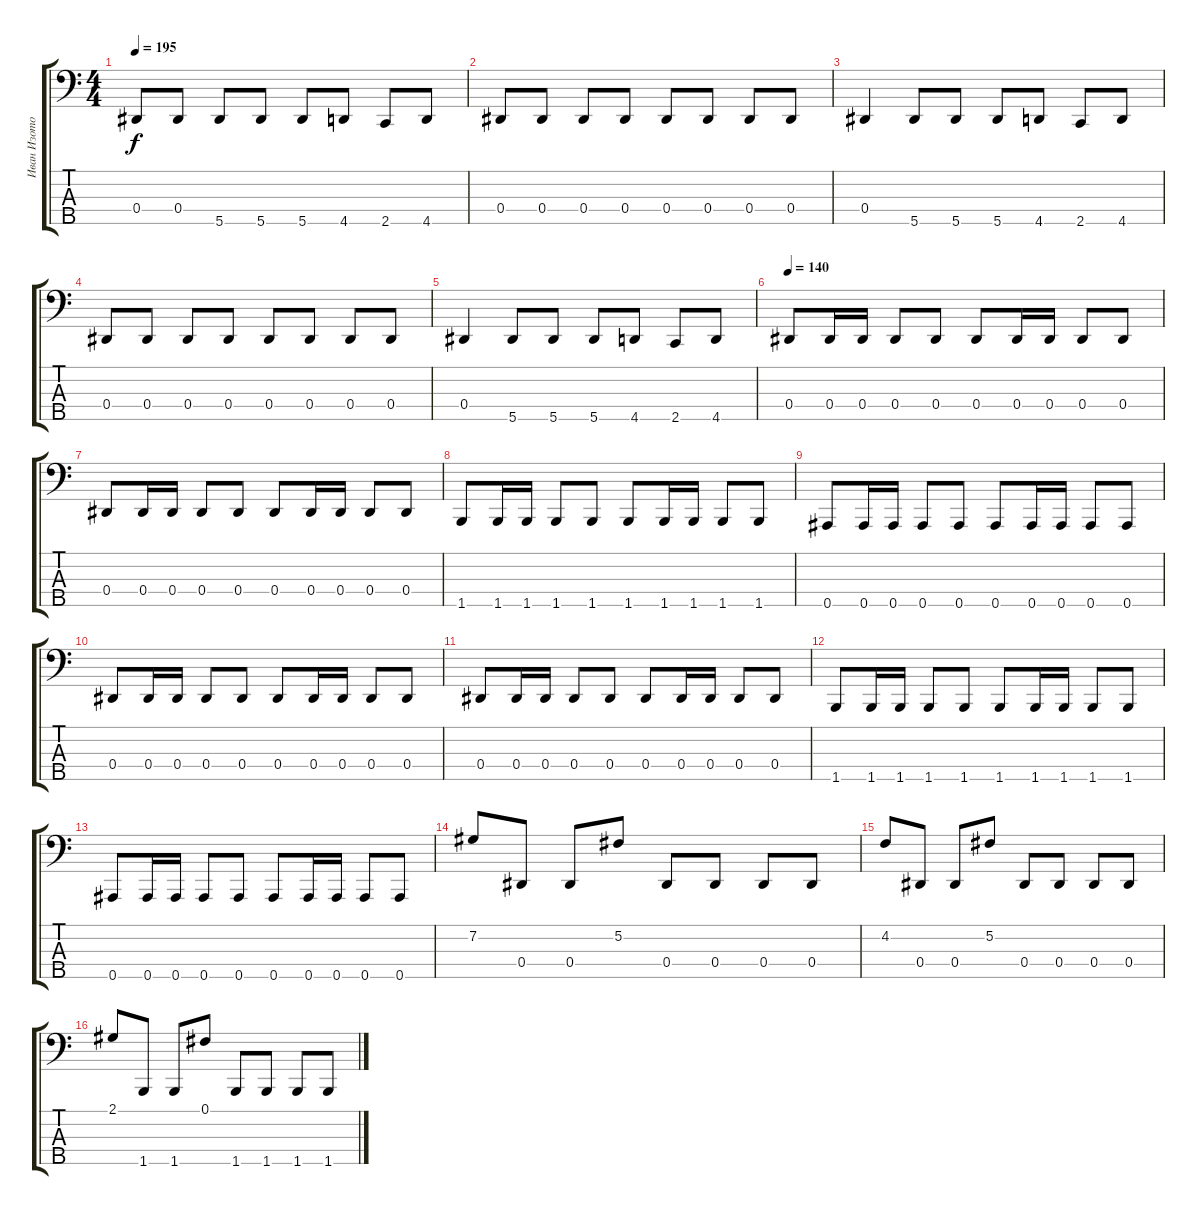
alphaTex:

\track ("Иван Изотов" "Иван Изото") {instrument electricbasspick}
\staff {score tabs}
\tuning (Gb2 Db2 Ab1 Eb1 Bb0) {hide}
\ts (4 4)
\tempo 195
\clef f4
\ks c
0.4.8{dy f} 0.4.8 5.5.8 5.5.8 5.5.8 4.5.8 2.5.8 4.5.8 |
0.4.8 0.4.8 0.4.8 0.4.8 0.4.8 0.4.8 0.4.8 0.4.8 |
0.4.4 5.5.8 5.5.8 5.5.8 4.5.8 2.5.8 4.5.8 |
0.4.8 0.4.8 0.4.8 0.4.8 0.4.8 0.4.8 0.4.8 0.4.8 |
0.4.4 5.5.8 5.5.8 5.5.8 4.5.8 2.5.8 4.5.8 |
\tempo 140
0.4.8 0.4.16 0.4.16 0.4.8 0.4.8 0.4.8 0.4.16 0.4.16 0.4.8 0.4.8 |
0.4.8 0.4.16 0.4.16 0.4.8 0.4.8 0.4.8 0.4.16 0.4.16 0.4.8 0.4.8 |
1.5.8 1.5.16 1.5.16 1.5.8 1.5.8 1.5.8 1.5.16 1.5.16 1.5.8 1.5.8 |
0.5.8 0.5.16 0.5.16 0.5.8 0.5.8 0.5.8 0.5.16 0.5.16 0.5.8 0.5.8 |
0.4.8 0.4.16 0.4.16 0.4.8 0.4.8 0.4.8 0.4.16 0.4.16 0.4.8 0.4.8 |
0.4.8 0.4.16 0.4.16 0.4.8 0.4.8 0.4.8 0.4.16 0.4.16 0.4.8 0.4.8 |
1.5.8 1.5.16 1.5.16 1.5.8 1.5.8 1.5.8 1.5.16 1.5.16 1.5.8 1.5.8 |
0.5.8 0.5.16 0.5.16 0.5.8 0.5.8 0.5.8 0.5.16 0.5.16 0.5.8 0.5.8 |
7.2.8 0.4.8 0.4.8 5.2.8 0.4.8 0.4.8 0.4.8 0.4.8 |
4.2.8 0.4.8 0.4.8 5.2.8 0.4.8 0.4.8 0.4.8 0.4.8 |
2.1.8 1.5.8 1.5.8 0.1.8 1.5.8 1.5.8 1.5.8 1.5.8
